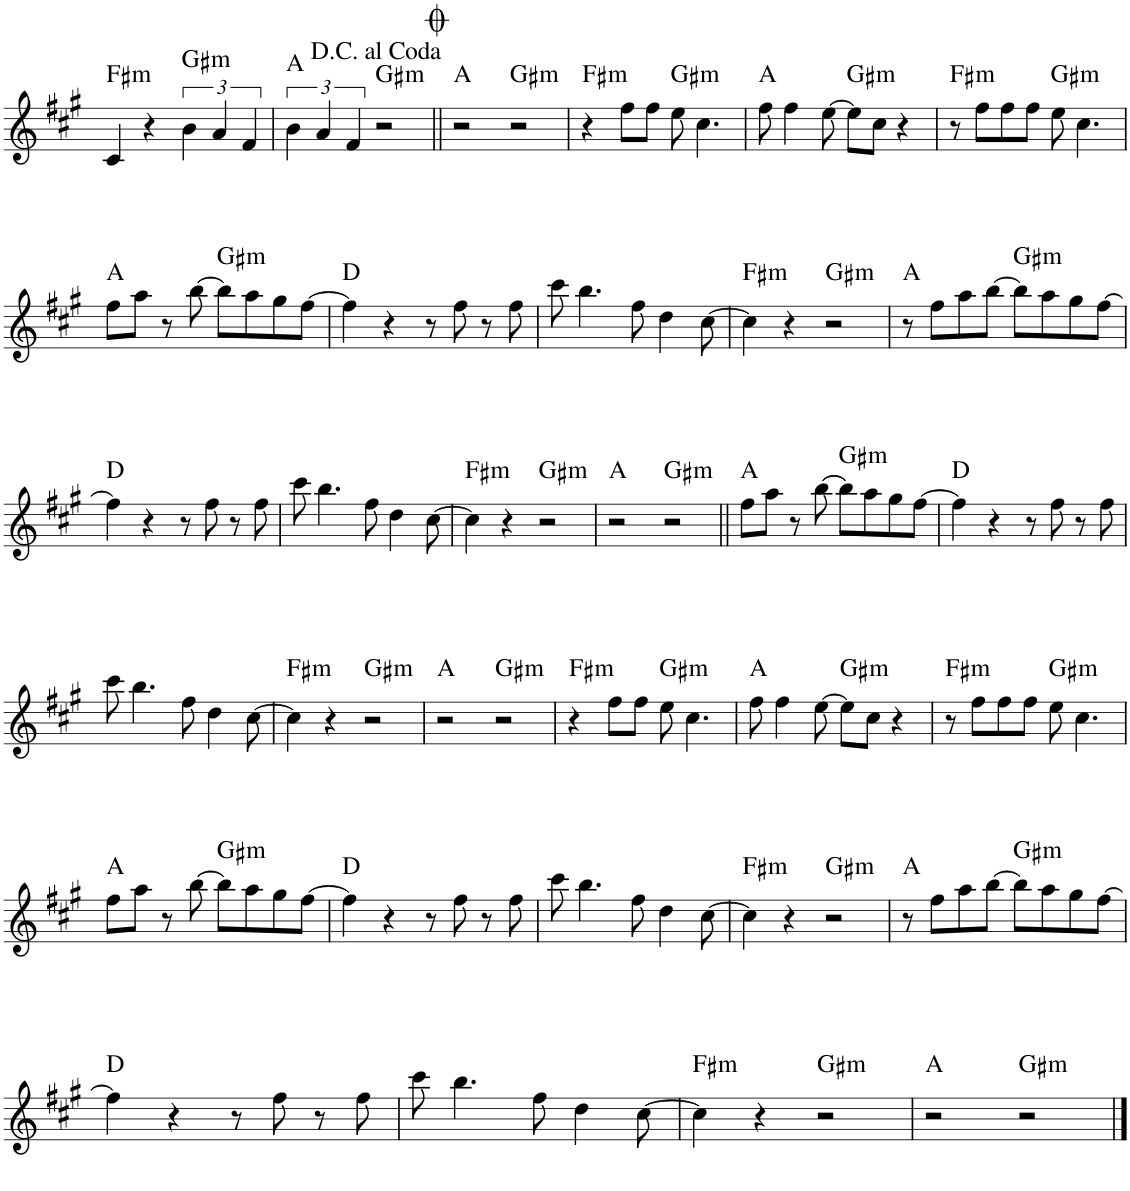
**kern	**harte
*part1	*part1
*staff1	*
*I"Piano	*
*I'Pno.	*
!!LO:PB:g=z
*clefG2	*
*k[f#c#g#]	*
*M4/4	*
=44	=44
!	!LO:H:kt=m
4c#/	F#:min
4r	.
!	!LO:H:kt=m
6b\	G#:min
6a/	.
6f#/	.
=45	=45
6b\	A:maj
6a/	.
6f#/	.
!	!LO:H:kt=m
2r	G#:min
=46||	=46||
2r	A:maj
!	!LO:H:kt=m
2r	G#:min
=47	=47
!	!LO:H:kt=m
4r	F#:min
8ff#\L	.
8ff#\J	.
!	!LO:H:kt=m
8ee\	G#:min
4.cc#\	.
=48	=48
8ff#\	A:maj
4ff#\	.
[8ee\	.
!	!LO:H:kt=m
8ee\L]	G#:min
8cc#\J	.
4r	.
=49	=49
!	!LO:H:kt=m
8r	F#:min
8ff#\L	.
8ff#\	.
8ff#\J	.
!	!LO:H:kt=m
8ee\	G#:min
4.cc#\	.
!!LO:LB:g=z
=50	=50
8ff#\L	A:maj
8aa\J	.
8r	.
[8bb\	.
!	!LO:H:kt=m
8bb\L]	G#:min
8aa\	.
8gg#\	.
[8ff#\J	.
=51	=51
4ff#\]	D:maj
4r	.
8r	.
8ff#\	.
8r	.
8ff#\	.
=52	=52
8ccc#\	.
4.bb\	.
8ff#\	.
4dd\	.
[8cc#\	.
=53	=53
!	!LO:H:kt=m
4cc#\]	F#:min
4r	.
!	!LO:H:kt=m
2r	G#:min
=54	=54
8r	A:maj
8ff#\L	.
8aa\	.
[8bb\J	.
!	!LO:H:kt=m
8bb\L]	G#:min
8aa\	.
8gg#\	.
[8ff#\J	.
!!LO:LB:g=z
=55	=55
4ff#\]	D:maj
4r	.
8r	.
8ff#\	.
8r	.
8ff#\	.
=56	=56
8ccc#\	.
4.bb\	.
8ff#\	.
4dd\	.
[8cc#\	.
=57	=57
!	!LO:H:kt=m
4cc#\]	F#:min
4r	.
!	!LO:H:kt=m
2r	G#:min
=58	=58
2r	A:maj
!	!LO:H:kt=m
2r	G#:min
=59||	=59||
8ff#\L	A:maj
8aa\J	.
8r	.
[8bb\	.
!	!LO:H:kt=m
8bb\L]	G#:min
8aa\	.
8gg#\	.
[8ff#\J	.
=60	=60
4ff#\]	D:maj
4r	.
8r	.
8ff#\	.
8r	.
8ff#\	.
!!LO:LB:g=z
=61	=61
8ccc#\	.
4.bb\	.
8ff#\	.
4dd\	.
[8cc#\	.
=62	=62
!	!LO:H:kt=m
4cc#\]	F#:min
4r	.
!	!LO:H:kt=m
2r	G#:min
=63	=63
2r	A:maj
!	!LO:H:kt=m
2r	G#:min
=64	=64
!	!LO:H:kt=m
4r	F#:min
8ff#\L	.
8ff#\J	.
!	!LO:H:kt=m
8ee\	G#:min
4.cc#\	.
=65	=65
8ff#\	A:maj
4ff#\	.
[8ee\	.
!	!LO:H:kt=m
8ee\L]	G#:min
8cc#\J	.
4r	.
=66	=66
!	!LO:H:kt=m
8r	F#:min
8ff#\L	.
8ff#\	.
8ff#\J	.
!	!LO:H:kt=m
8ee\	G#:min
4.cc#\	.
!!LO:LB:g=z
=67	=67
8ff#\L	A:maj
8aa\J	.
8r	.
[8bb\	.
!	!LO:H:kt=m
8bb\L]	G#:min
8aa\	.
8gg#\	.
[8ff#\J	.
=68	=68
4ff#\]	D:maj
4r	.
8r	.
8ff#\	.
8r	.
8ff#\	.
=69	=69
8ccc#\	.
4.bb\	.
8ff#\	.
4dd\	.
[8cc#\	.
=70	=70
!	!LO:H:kt=m
4cc#\]	F#:min
4r	.
!	!LO:H:kt=m
2r	G#:min
=71	=71
8r	A:maj
8ff#\L	.
8aa\	.
[8bb\J	.
!	!LO:H:kt=m
8bb\L]	G#:min
8aa\	.
8gg#\	.
[8ff#\J	.
!!LO:LB:g=z
=72	=72
4ff#\]	D:maj
4r	.
8r	.
8ff#\	.
8r	.
8ff#\	.
=73	=73
8ccc#\	.
4.bb\	.
8ff#\	.
4dd\	.
[8cc#\	.
=74	=74
!	!LO:H:kt=m
4cc#\]	F#:min
4r	.
!	!LO:H:kt=m
2r	G#:min
=75	=75
2r	A:maj
!	!LO:H:kt=m
2r	G#:min
==	==
*-	*-
